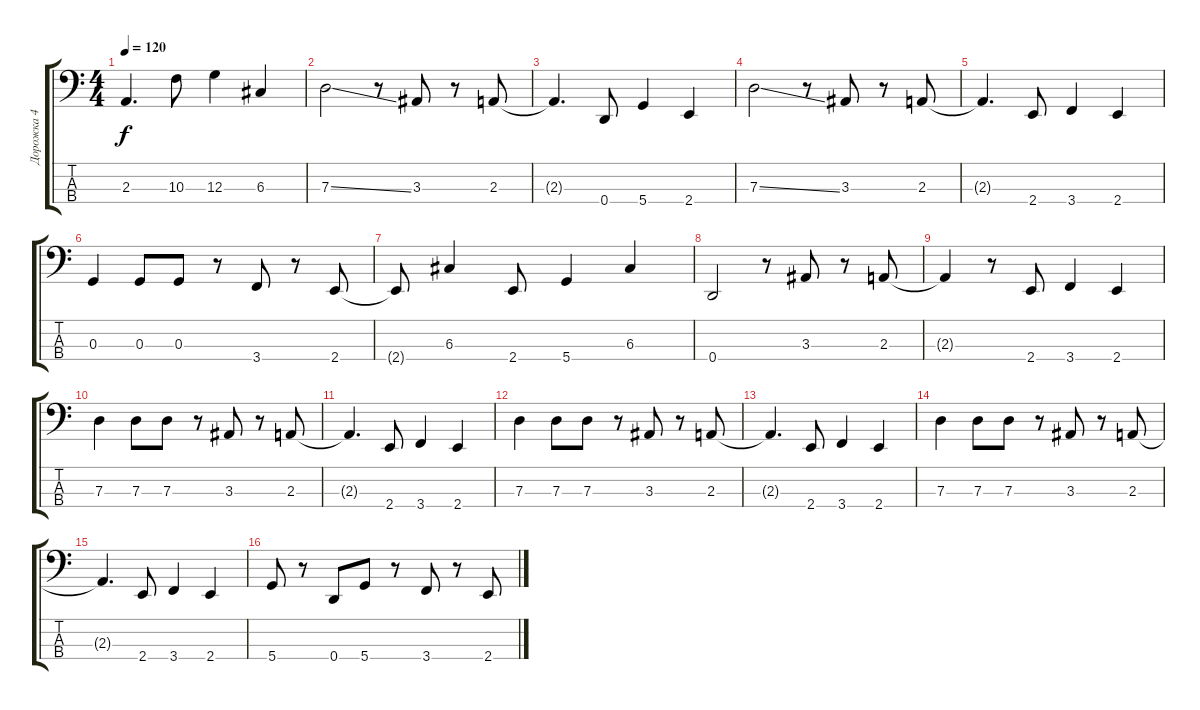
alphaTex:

\track ("Дорожка 4" "Дорожка 4") {instrument electricbassfinger}
\staff {score tabs}
\tuning (F2 C2 G1 D1) {hide}
\ts (4 4)
\tempo 120
\clef f4
\ks c
2.3{t}.4{d dy f} 10.3.8 12.3.4 6.3.4 |
7.3{ss}.2 r.8 3.3.8 r.8 2.3.8 |
2.3{t}.4{d} 0.4.8 5.4.4 2.4.4 |
7.3{ss}.2 r.8 3.3.8 r.8 2.3.8 |
2.3{t}.4{d} 2.4.8 3.4.4 2.4.4 |
0.3.4 0.3.8 0.3.8 r.8 3.4.8 r.8 2.4.8 |
2.4{t}.8 6.3.4 2.4.8 5.4.4 6.3.4 |
0.4.2 r.8 3.3.8 r.8 2.3.8 |
2.3{t}.4 r.8 2.4.8 3.4.4 2.4.4 |
7.3.4 7.3.8 7.3.8 r.8 3.3.8 r.8 2.3.8 |
2.3{t}.4{d} 2.4.8 3.4.4 2.4.4 |
7.3.4 7.3.8 7.3.8 r.8 3.3.8 r.8 2.3.8 |
2.3{t}.4{d} 2.4.8 3.4.4 2.4.4 |
7.3.4 7.3.8 7.3.8 r.8 3.3.8 r.8 2.3.8 |
2.3{t}.4{d} 2.4.8 3.4.4 2.4.4 |
5.4.8 r.8 0.4.8 5.4.8 r.8 3.4.8 r.8 2.4.8
